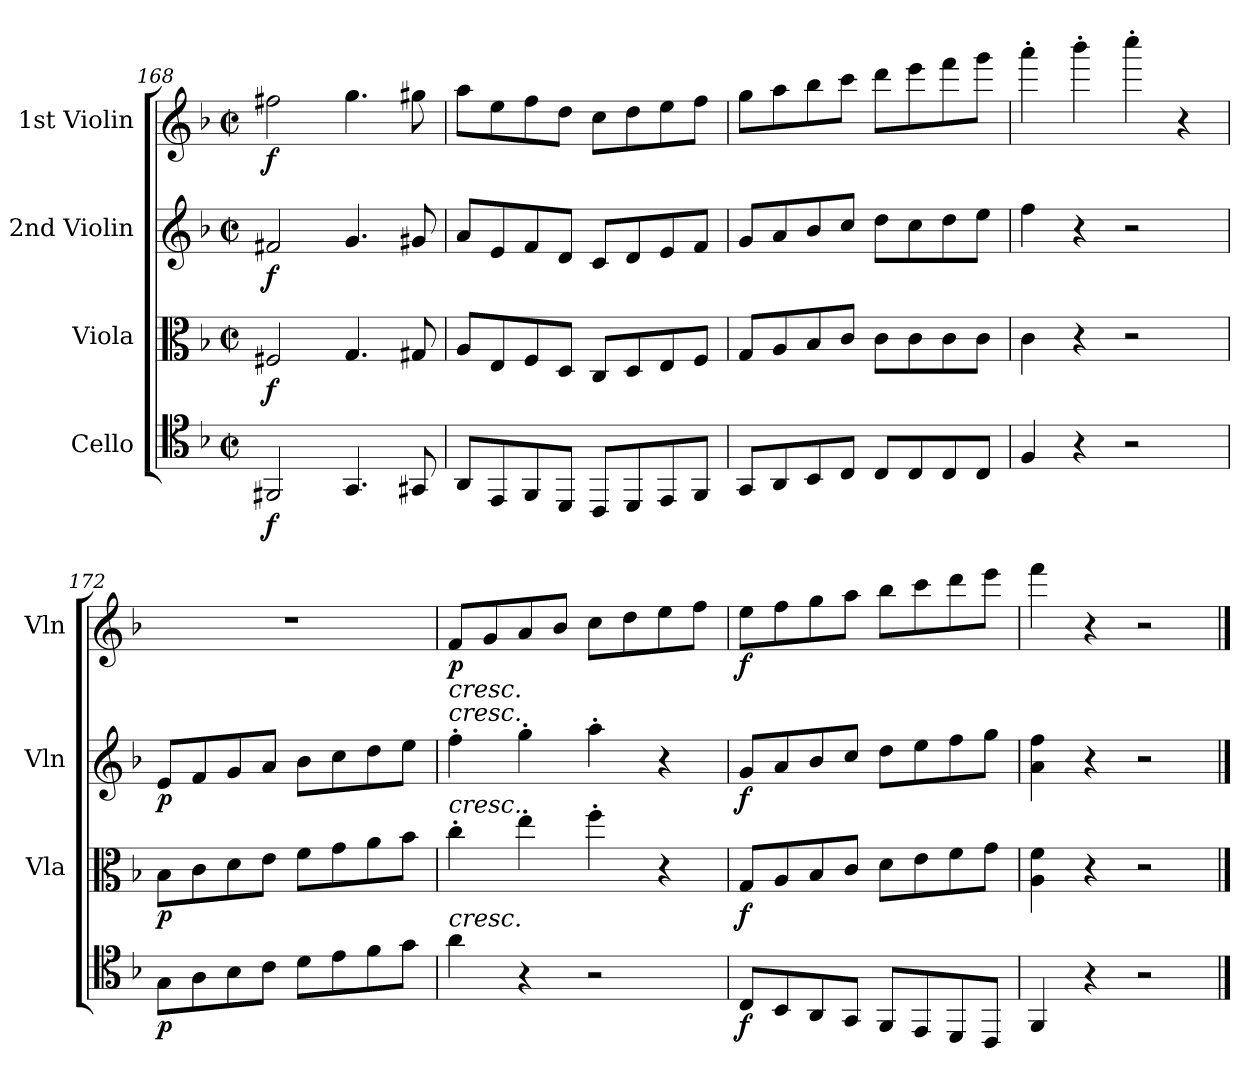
**kern	**dynam	**kern	**dynam	**kern	**dynam	**kern	**dynam
*part4	*part4	*part3	*part3	*part2	*part2	*part1	*part1
*staff4	*staff4	*staff3	*staff3	*staff2	*staff2	*staff1	*staff1
*I"Cello	*	*I"Viola	*	*I"2nd Violin	*	*I"1st Violin	*
*	*	*I'Vla	*	*I'Vln	*	*I'Vln	*
*clefC4	*	*clefC3	*	*clefG2	*	*clefG2	*
*k[b-]	*	*k[b-]	*	*k[b-]	*	*k[b-]	*
*M2/2	*	*M2/2	*	*M2/2	*	*M2/2	*
*met(c|)	*	*met(c|)	*	*met(c|)	*	*met(c|)	*
=168	=168	=168	=168	=168	=168	=168	=168
2FF#X	f	2F#X	f	2f#X	f	2ff#X	f
4.GG	.	4.G	.	4.g	.	4.gg	.
8GG#X	.	8G#X	.	8g#X	.	8gg#X	.
=169	=169	=169	=169	=169	=169	=169	=169
8AAL	.	8AL	.	8aL	.	8aaL	.
8EE	.	8E	.	8e	.	8ee	.
8FF	.	8F	.	8f	.	8ff	.
8DDJ	.	8DJ	.	8dJ	.	8ddJ	.
8CCL	.	8CL	.	8cL	.	8ccL	.
8DD	.	8D	.	8d	.	8dd	.
8EE	.	8E	.	8e	.	8ee	.
8FFJ	.	8FJ	.	8fJ	.	8ffJ	.
=170	=170	=170	=170	=170	=170	=170	=170
8GGL	.	8GL	.	8gL	.	8ggL	.
8AA	.	8A	.	8a	.	8aa	.
8BB-	.	8B-	.	8b-	.	8bb-	.
8CJ	.	8cJ	.	8ccJ	.	8cccJ	.
8CL	.	8cL	.	8ddL	.	8dddL	.
8C	.	8c	.	8cc	.	8eee	.
8C	.	8c	.	8dd	.	8fff	.
8CJ	.	8cJ	.	8eeJ	.	8gggJ	.
=171	=171	=171	=171	=171	=171	=171	=171
4F	.	4c	.	4ff	.	4aaa'	.
4r	.	4r	.	4r	.	4bbb-'	.
2r	.	2r	.	2r	.	4cccc'	.
.	.	.	.	.	.	4r	.
=172	=172	=172	=172	=172	=172	=172	=172
8GL	p	8B-L	p	8eL	p	1r	.
8A	.	8c	.	8f	.	.	.
8B-	.	8d	.	8g	.	.	.
8cJ	.	8eJ	.	8aJ	.	.	.
8dL	.	8fL	.	8b-L	.	.	.
8e	.	8g	.	8cc	.	.	.
8f	.	8a	.	8dd	.	.	.
8gJ	.	8b-J	.	8eeJ	.	.	.
=173	=173	=173	=173	=173	=173	=173	=173
!	!	!	!	!	!	!LO:TX:b:i:t=cresc.	!
!	!	!	!	!LO:TX:a:i:t=cresc.	!	!	!
!	!	!LO:TX:a:i:t=cresc.	!	!	!	!	!
!LO:TX:a:i:t=cresc.	!	!	!	!	!	!	!
4a	.	4cc'	.	4ff'	.	8fL	p
.	.	.	.	.	.	8g	.
4r	.	4ee'	.	4gg'	.	8a	.
.	.	.	.	.	.	8b-J	.
2r	.	4ff'	.	4aa'	.	8ccL	.
.	.	.	.	.	.	8dd	.
.	.	4r	.	4r	.	8ee	.
.	.	.	.	.	.	8ffJ	.
=174	=174	=174	=174	=174	=174	=174	=174
8CL	f	8GL	f	8gL	f	8eeL	f
8BB-	.	8A	.	8a	.	8ff	.
8AA	.	8B-	.	8b-	.	8gg	.
8GGJ	.	8cJ	.	8ccJ	.	8aaJ	.
8FFL	.	8dL	.	8ddL	.	8bb-L	.
8EE	.	8e	.	8ee	.	8ccc	.
8DD	.	8f	.	8ff	.	8ddd	.
8CCJ	.	8gJ	.	8ggJ	.	8eeeJ	.
=175	=175	=175	=175	=175	=175	=175	=175
4FF	.	4A 4f	.	4a 4ff	.	4fff	.
4r	.	4r	.	4r	.	4r	.
2r	.	2r	.	2r	.	2r	.
==	==	==	==	==	==	==	==
*-	*-	*-	*-	*-	*-	*-	*-
